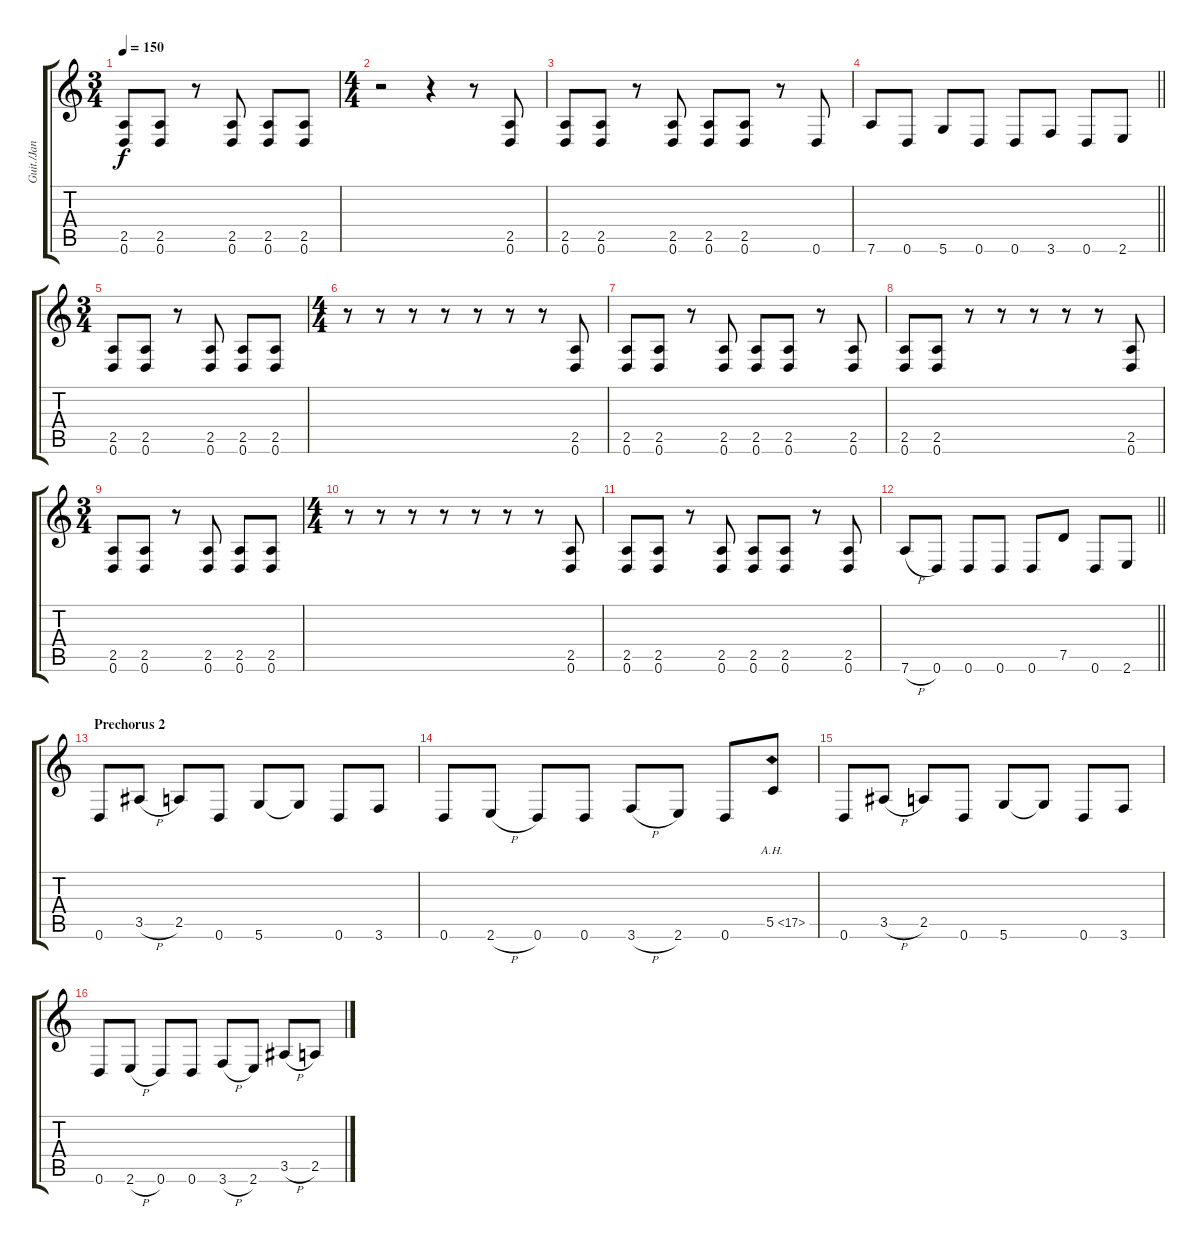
\track ("Guit./Jan Standard D" "Guit./Jan ") {instrument distortionguitar}
\staff {score tabs}
\tuning (D4 A3 F3 C3 G2 D2) {hide}
\ts (3 4)
\tempo 150
\clef g2
\ks c
(2.5 0.6).8{dy f} (2.5 0.6).8 r.8 (2.5 0.6).8 (2.5 0.6).8 (2.5 0.6).8 |
\ts (4 4)
r.2 r.4 r.8 (2.5 0.6).8 |
(2.5 0.6).8 (2.5 0.6).8 r.8 (2.5 0.6).8 (2.5 0.6).8 (2.5 0.6).8 r.8 0.6.8 |
\barLineRight lightlight
7.6.8 0.6.8 5.6.8 0.6.8 0.6.8 3.6.8 0.6.8 2.6.8 |
\ts (3 4)
(2.5 0.6).8 (2.5 0.6).8 r.8 (2.5 0.6).8 (2.5 0.6).8 (2.5 0.6).8 |
\ts (4 4)
r.8 r.8 r.8 r.8 r.8 r.8 r.8 (2.5 0.6).8 |
(2.5 0.6).8 (2.5 0.6).8 r.8 (2.5 0.6).8 (2.5 0.6).8 (2.5 0.6).8 r.8 (2.5 0.6).8 |
(2.5 0.6).8 (2.5 0.6).8 r.8 r.8 r.8 r.8 r.8 (2.5 0.6).8 |
\ts (3 4)
(2.5 0.6).8 (2.5 0.6).8 r.8 (2.5 0.6).8 (2.5 0.6).8 (2.5 0.6).8 |
\ts (4 4)
r.8 r.8 r.8 r.8 r.8 r.8 r.8 (2.5 0.6).8 |
(2.5 0.6).8 (2.5 0.6).8 r.8 (2.5 0.6).8 (2.5 0.6).8 (2.5 0.6).8 r.8 (2.5 0.6).8 |
\barLineRight lightlight
7.6{h}.8 0.6.8 0.6.8 0.6.8 0.6.8 7.5.8 0.6.8 2.6.8 |
\section ("" "Prechorus 2")
0.6.8 3.5{h}.8 2.5.8 0.6.8 5.6.8 5.6{t}.8 0.6.8 3.6.8 |
0.6.8 2.6{h}.8 0.6.8 0.6.8 3.6{h}.8 2.6.8 0.6.8 5.5{ah 12}.8 |
0.6.8 3.5{h}.8 2.5.8 0.6.8 5.6.8 5.6{t}.8 0.6.8 3.6.8 |
0.6.8 2.6{h}.8 0.6.8 0.6.8 3.6{h}.8 2.6.8 3.5{h}.8 2.5.8
